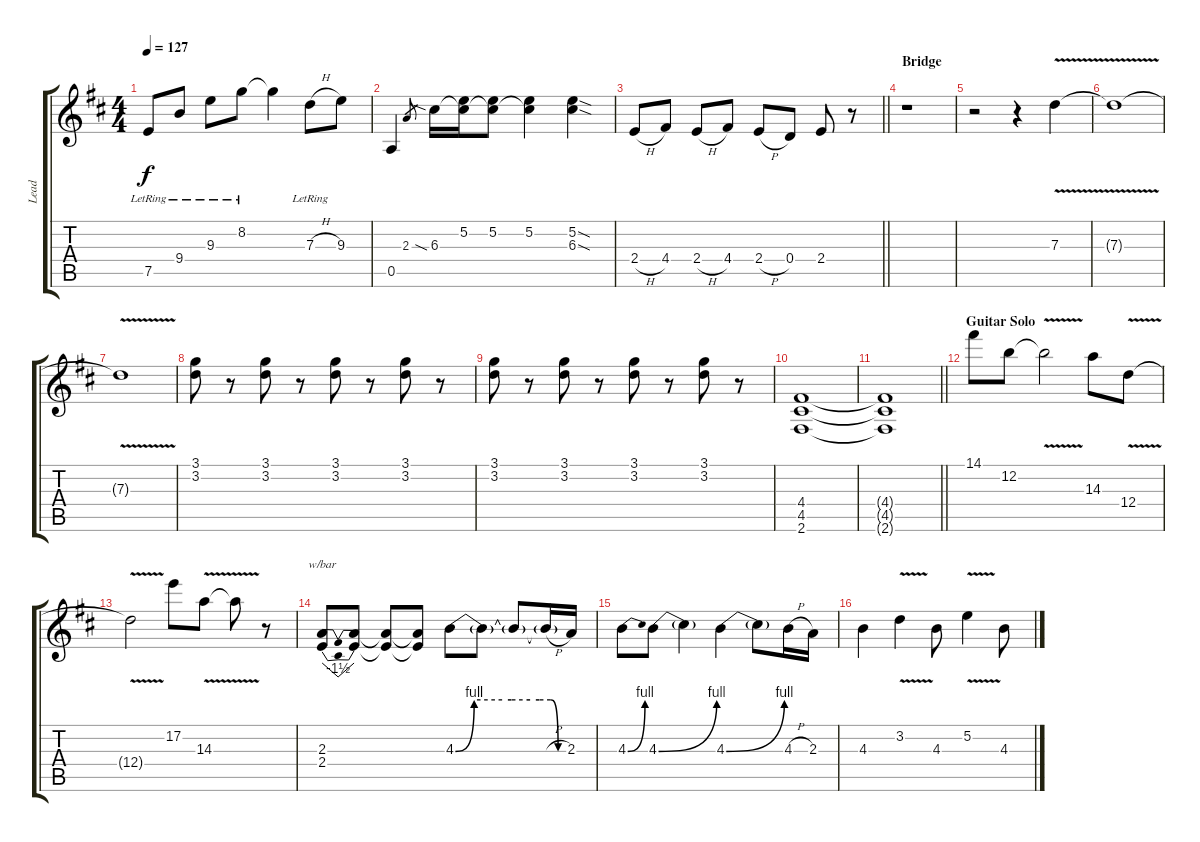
\track ("Lead" "Lead") {instrument distortionguitar}
\staff {score tabs}
\tuning (E4 B3 G3 D3 A2 E2) {hide}
\ts (4 4)
\tempo 127
\clef g2
\ks d
7.5{lr}.8{dy f} 9.4{lr}.8 9.3{lr}.8 8.2{lr}.8 8.2{t}.4 7.3{h lr}.8 9.3.8 |
0.5.4 2.3.8{gr} 6.3{sia}.16 (5.2 6.3{t}).16 (5.2 6.3{t}).8 (5.2 6.3{t}).4 (5.2{sod} 6.3{sod}).4 |
\barLineRight lightlight
2.4{h}.8 4.4.8 2.4{h}.8 4.4.8 2.4{h}.8 0.4.8 2.4.8 r.8 |
\section ("" "Bridge")
r.1 |
r.2 r.4 7.3{v}.4 |
7.3{t}.1 |
7.3{v t}.1 |
(3.1 3.2).8 r.8 (3.1 3.2).8 r.8 (3.1 3.2).8 r.8 (3.1 3.2).8 r.8 |
(3.1 3.2).8 r.8 (3.1 3.2).8 r.8 (3.1 3.2).8 r.8 (3.1 3.2).8 r.8 |
(4.4 4.5 2.6).1 |
\barLineRight lightlight
(4.4{t} 4.5{t} 2.6{t}).1 |
\section ("" "Guitar Solo")
14.1.8 12.2.8 12.2{v t}.2 14.3.8 12.4{v}.8 |
12.4{t}.2 17.2.8 14.3{v}.8 14.3{t}.8 r.8 |
(2.3 2.4).8{tbe (dip default 0 0 30 -6 60 0)} (2.3{t} 2.4{t}).8 (2.3{t} 2.4{t}).8 (2.3{t} 2.4{t}).8 4.3{be (custom 0 0 10 4 25 4 30 4 36 4 40 4 45 4 51 4 55 0 60 0)}.8 4.3{t}.8 4.3{t}.8 4.3{h t}.16 2.3.16 |
4.3{be (bend 0 0 60 4)}.8 4.3{be (bend 0 0 60 4)}.8 4.3{t}.4 4.3{be (bend 0 0 60 4)}.4 4.3{t}.8 4.3{h}.16 2.3.16 |
4.3.4 3.2{v}.4 4.3.8 5.2{v}.4 4.3.8
